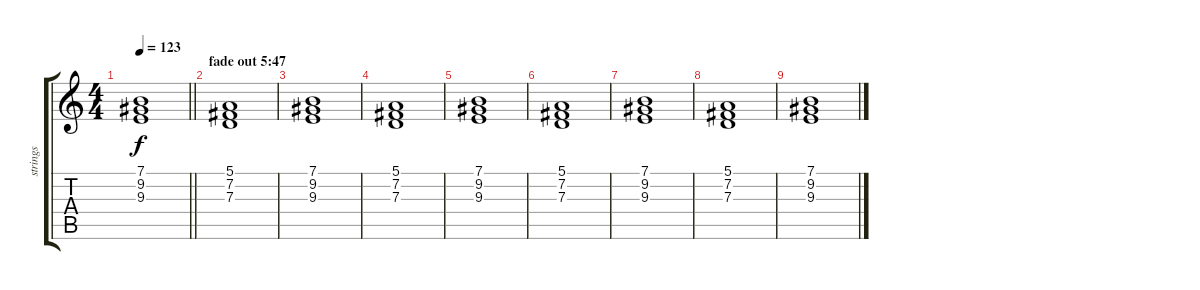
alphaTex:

\track ("strings" "strings") {instrument synthstrings1}
\staff {score tabs}
\tuning (E4 B3 G3 D3 A2 E2) {hide}
\ts (4 4)
\tempo 123
\clef g2
\barLineRight lightlight
\ks c
(7.1 9.2 9.3).1{dy f} |
\section ("" "fade out 5:47")
(5.1 7.2 7.3).1 |
(7.1 9.2 9.3).1 |
(5.1 7.2 7.3).1 |
(7.1 9.2 9.3).1 |
(5.1 7.2 7.3).1 |
(7.1 9.2 9.3).1 |
(5.1 7.2 7.3).1 |
(7.1 9.2 9.3).1
